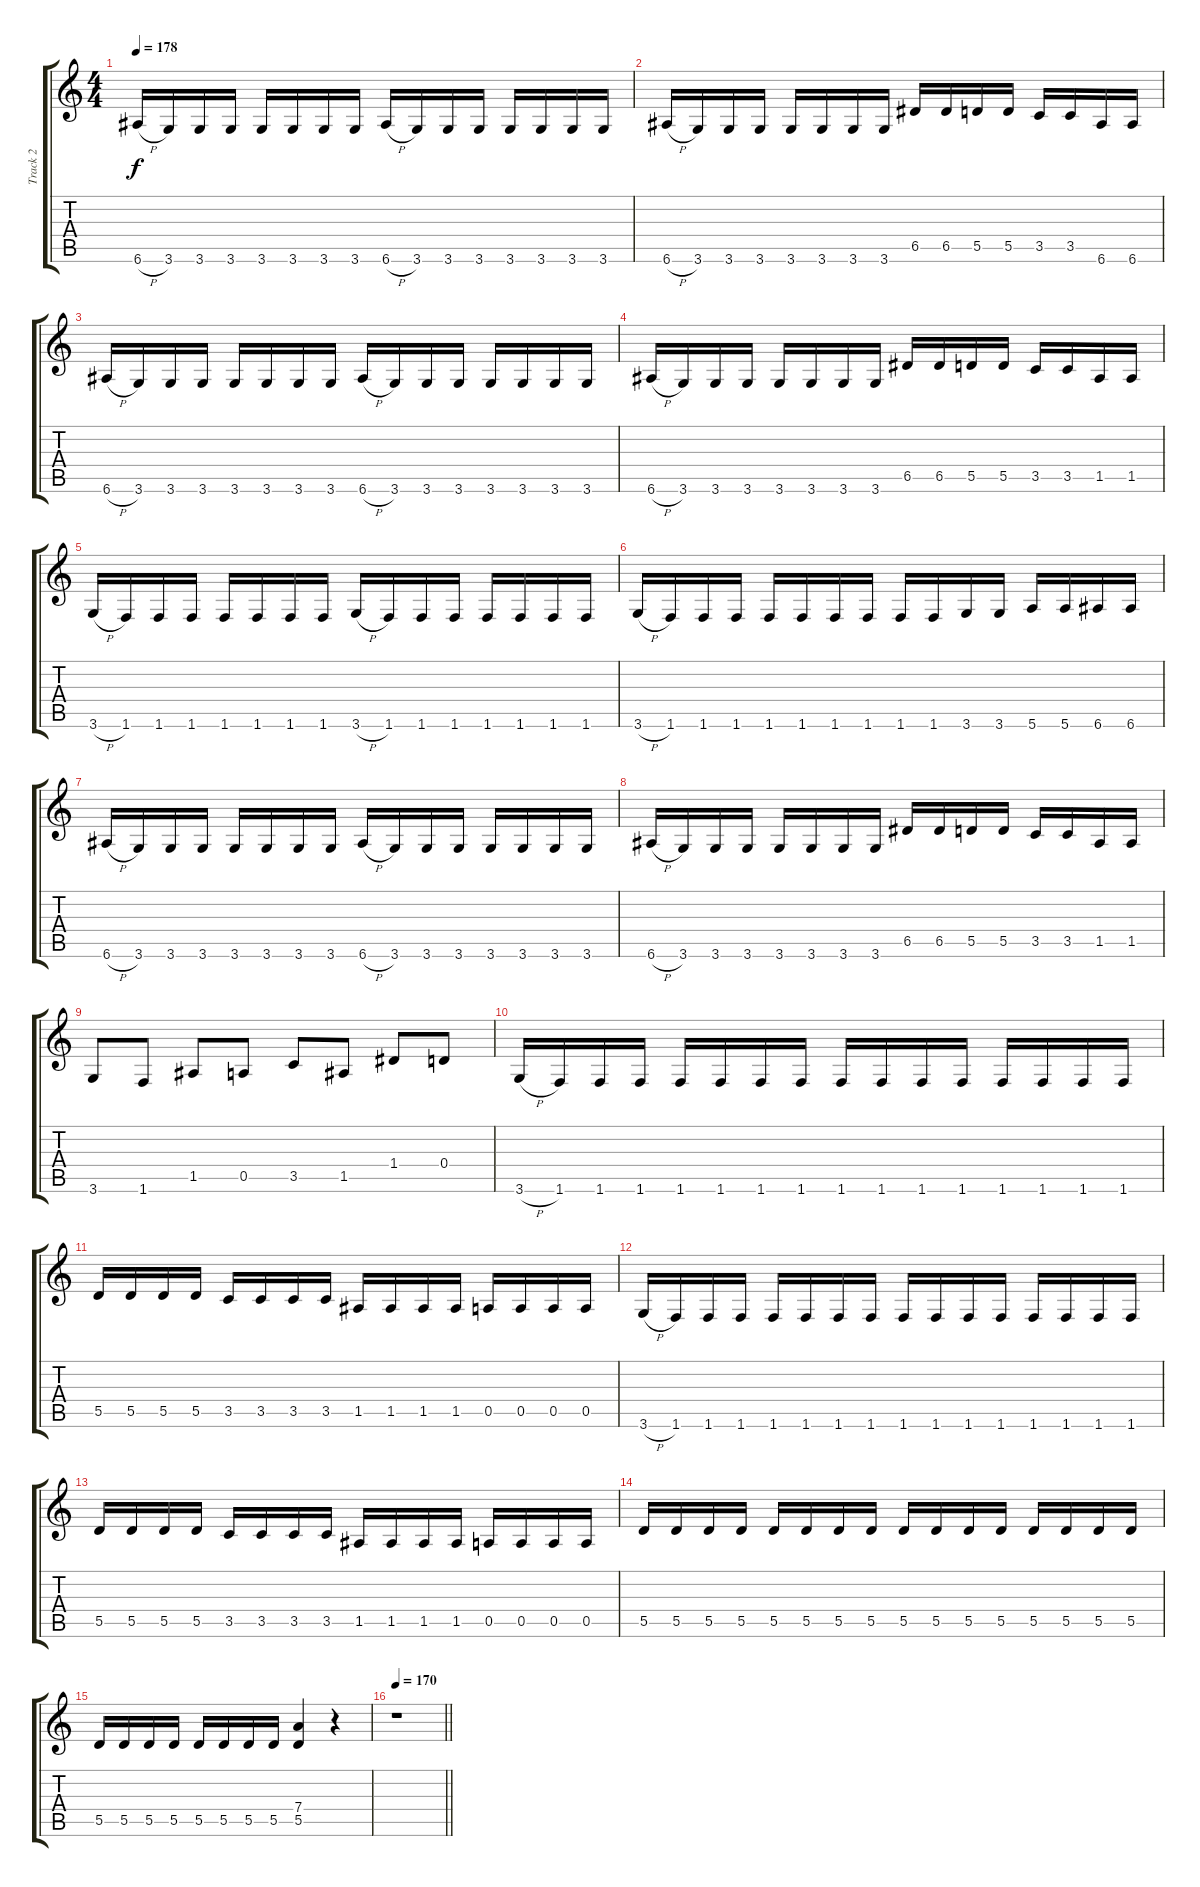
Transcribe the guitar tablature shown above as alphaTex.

\track ("Track 2" "Track 2") {instrument overdrivenguitar}
\staff {score tabs}
\tuning (E4 B3 G3 D3 A2 E2) {hide}
\ts (4 4)
\tempo 178
\clef g2
\ks c
6.6{h}.16{dy f} 3.6.16 3.6.16 3.6.16 3.6.16 3.6.16 3.6.16 3.6.16 6.6{h}.16 3.6.16 3.6.16 3.6.16 3.6.16 3.6.16 3.6.16 3.6.16 |
6.6{h}.16 3.6.16 3.6.16 3.6.16 3.6.16 3.6.16 3.6.16 3.6.16 6.5.16 6.5.16 5.5.16 5.5.16 3.5.16 3.5.16 6.6.16 6.6.16 |
6.6{h}.16 3.6.16 3.6.16 3.6.16 3.6.16 3.6.16 3.6.16 3.6.16 6.6{h}.16 3.6.16 3.6.16 3.6.16 3.6.16 3.6.16 3.6.16 3.6.16 |
6.6{h}.16 3.6.16 3.6.16 3.6.16 3.6.16 3.6.16 3.6.16 3.6.16 6.5.16 6.5.16 5.5.16 5.5.16 3.5.16 3.5.16 1.5.16 1.5.16 |
3.6{h}.16 1.6.16 1.6.16 1.6.16 1.6.16 1.6.16 1.6.16 1.6.16 3.6{h}.16 1.6.16 1.6.16 1.6.16 1.6.16 1.6.16 1.6.16 1.6.16 |
3.6{h}.16 1.6.16 1.6.16 1.6.16 1.6.16 1.6.16 1.6.16 1.6.16 1.6.16 1.6.16 3.6.16 3.6.16 5.6.16 5.6.16 6.6.16 6.6.16 |
6.6{h}.16 3.6.16 3.6.16 3.6.16 3.6.16 3.6.16 3.6.16 3.6.16 6.6{h}.16 3.6.16 3.6.16 3.6.16 3.6.16 3.6.16 3.6.16 3.6.16 |
6.6{h}.16 3.6.16 3.6.16 3.6.16 3.6.16 3.6.16 3.6.16 3.6.16 6.5.16 6.5.16 5.5.16 5.5.16 3.5.16 3.5.16 1.5.16 1.5.16 |
3.6.8 1.6.8 1.5.8 0.5.8 3.5.8 1.5.8 1.4.8 0.4.8 |
3.6{h}.16 1.6.16 1.6.16 1.6.16 1.6.16 1.6.16 1.6.16 1.6.16 1.6.16 1.6.16 1.6.16 1.6.16 1.6.16 1.6.16 1.6.16 1.6.16 |
5.5.16 5.5.16 5.5.16 5.5.16 3.5.16 3.5.16 3.5.16 3.5.16 1.5.16 1.5.16 1.5.16 1.5.16 0.5.16 0.5.16 0.5.16 0.5.16 |
3.6{h}.16 1.6.16 1.6.16 1.6.16 1.6.16 1.6.16 1.6.16 1.6.16 1.6.16 1.6.16 1.6.16 1.6.16 1.6.16 1.6.16 1.6.16 1.6.16 |
5.5.16 5.5.16 5.5.16 5.5.16 3.5.16 3.5.16 3.5.16 3.5.16 1.5.16 1.5.16 1.5.16 1.5.16 0.5.16 0.5.16 0.5.16 0.5.16 |
5.5.16 5.5.16 5.5.16 5.5.16 5.5.16 5.5.16 5.5.16 5.5.16 5.5.16 5.5.16 5.5.16 5.5.16 5.5.16 5.5.16 5.5.16 5.5.16 |
5.5.16 5.5.16 5.5.16 5.5.16 5.5.16 5.5.16 5.5.16 5.5.16 (7.4 5.5).4 r.4 |
\tempo 170
\barLineRight lightlight
r.1
